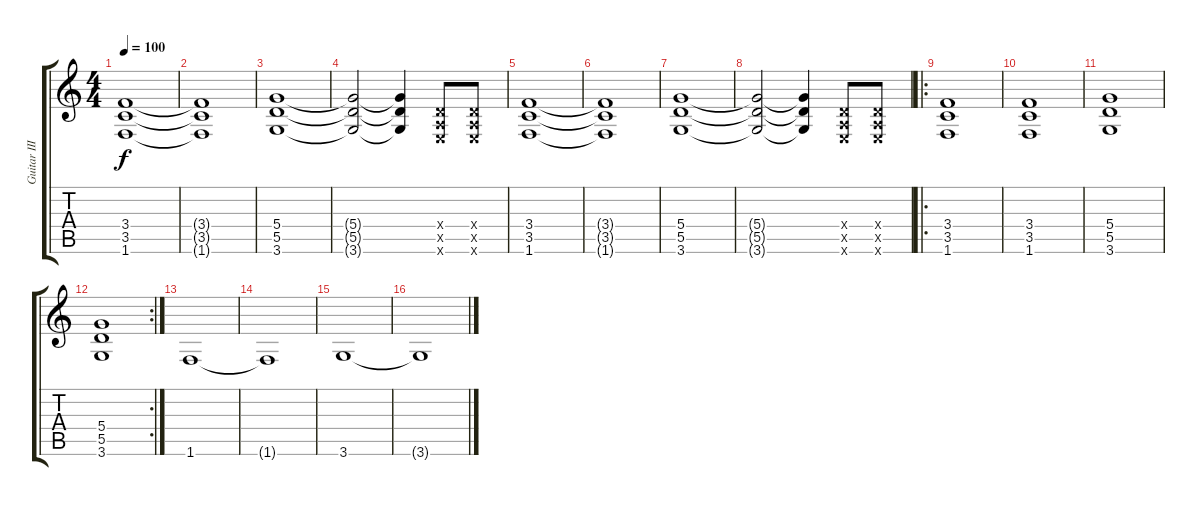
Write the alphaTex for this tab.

\track ("Guitar III: Overdriven" "Guitar III") {instrument overdrivenguitar}
\staff {score tabs}
\tuning (E4 B3 G3 D3 A2 E2) {hide}
\ts (4 4)
\tempo 100
\clef g2
\ks c
(3.4 3.5 1.6).1{dy f} |
(3.4{t} 3.5{t} 1.6{t}).1 |
(5.4 5.5 3.6).1 |
(5.4{t} 5.5{t} 3.6{t}).2 (5.4{t} 5.5{t} 3.6{t}).4 (0.4{x} 0.5{x} 0.6{x}).8 (0.4{x} 0.5{x} 0.6{x}).8 |
(3.4 3.5 1.6).1 |
(3.4{t} 3.5{t} 1.6{t}).1 |
(5.4 5.5 3.6).1 |
(5.4{t} 5.5{t} 3.6{t}).2 (5.4{t} 5.5{t} 3.6{t}).4 (0.4{x} 0.5{x} 0.6{x}).8 (0.4{x} 0.5{x} 0.6{x}).8 |
\ro
(3.4 3.5 1.6).1 |
(3.4 3.5 1.6).1 |
(5.4 5.5 3.6).1 |
\rc 2
(5.4 5.5 3.6).1 |
1.6.1 |
1.6{t}.1 |
3.6.1 |
3.6{t}.1
